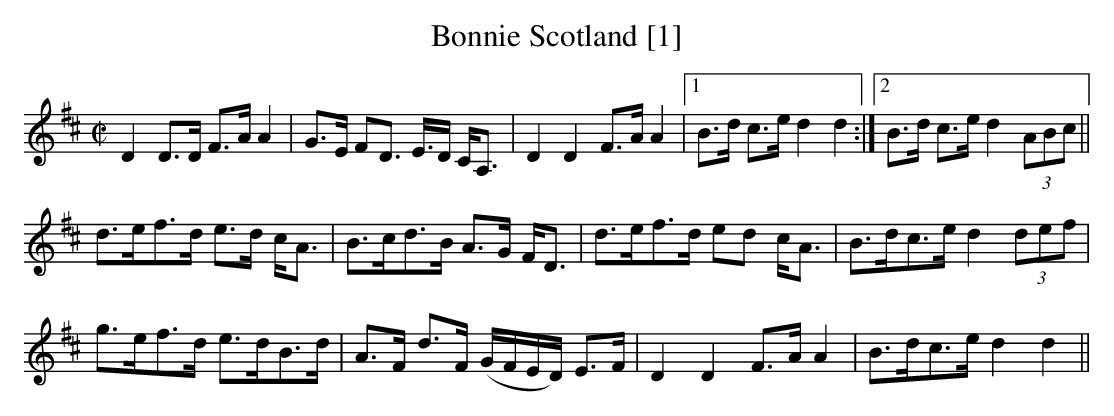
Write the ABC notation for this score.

X:1
T:Bonnie Scotland [1]
M:C|
L:1/8
K:D
D2 D>D F>A A2 | G>E FD> E>D C<A, | D2D2F>AA2 |1 B>d c>e d2d2 :|2 B>d c>e d2 (3ABc ||
d>ef>d e>d c<A | B>cd>B A>G F<D | d>ef>d ed c<A | B>dc>e d2 (3def |
g>ef>d e>dB>d | A>F d>F (G/F/E/D/) E>F | D2D2F>A A2 | B>dc>e d2d2 ||
